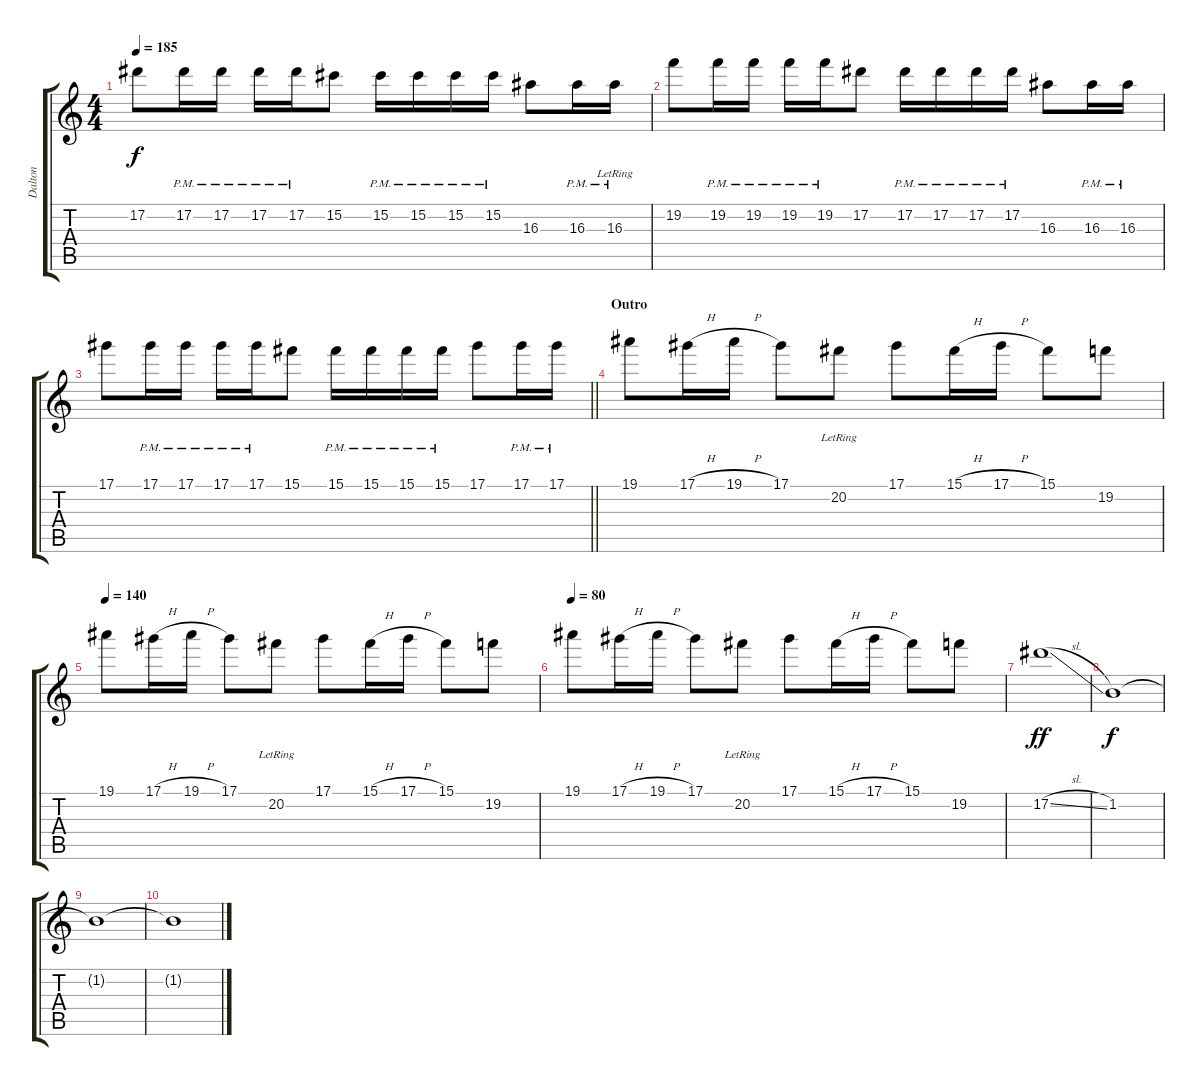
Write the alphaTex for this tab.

\track ("Dalton" "Dalton") {instrument overdrivenguitar}
\staff {score tabs}
\tuning (Eb4 Bb3 Gb3 Db3 Ab2 Eb2) {hide}
\ts (4 4)
\tempo 185
\clef g2
\ks c
17.2.8{dy f} 17.2{pm}.16 17.2{pm}.16 17.2{pm}.16 17.2{pm}.16 15.2.8 15.2{pm}.16 15.2{pm}.16 15.2{pm}.16 15.2{pm}.16 16.3.8 16.3{pm}.16 16.3{pm lr}.16 |
19.2.8 19.2{pm}.16 19.2{pm}.16 19.2{pm}.16 19.2{pm}.16 17.2.8 17.2{pm}.16 17.2{pm}.16 17.2{pm}.16 17.2{pm}.16 16.3.8 16.3{pm}.16 16.3{pm}.16 |
\barLineRight lightlight
17.1.8 17.1{pm}.16 17.1{pm}.16 17.1{pm}.16 17.1{pm}.16 15.1.8 15.1{pm}.16 15.1{pm}.16 15.1{pm}.16 15.1{pm}.16 17.1.8 17.1{pm}.16 17.1{pm}.16 |
\section ("" "Outro")
19.1.8 17.1{h}.16 19.1{h}.16 17.1.8 20.2{lr}.8 17.1.8 15.1{h}.16 17.1{h}.16 15.1.8 19.2.8 |
\tempo 140
19.1.8{volume 16} 17.1{h}.16 19.1{h}.16 17.1.8 20.2{lr}.8 17.1.8 15.1{h}.16 17.1{h}.16 15.1.8 19.2.8 |
\tempo 80
19.1.8{volume 10} 17.1{h}.16{volume 16} 19.1{h}.16 17.1.8 20.2{lr}.8 17.1.8 15.1{h}.16 17.1{h}.16 15.1.8 19.2.8 |
17.2{sl}.1{dy ff} |
1.2.1{dy f volume 2} |
1.2{t}.1 |
1.2{t}.1
